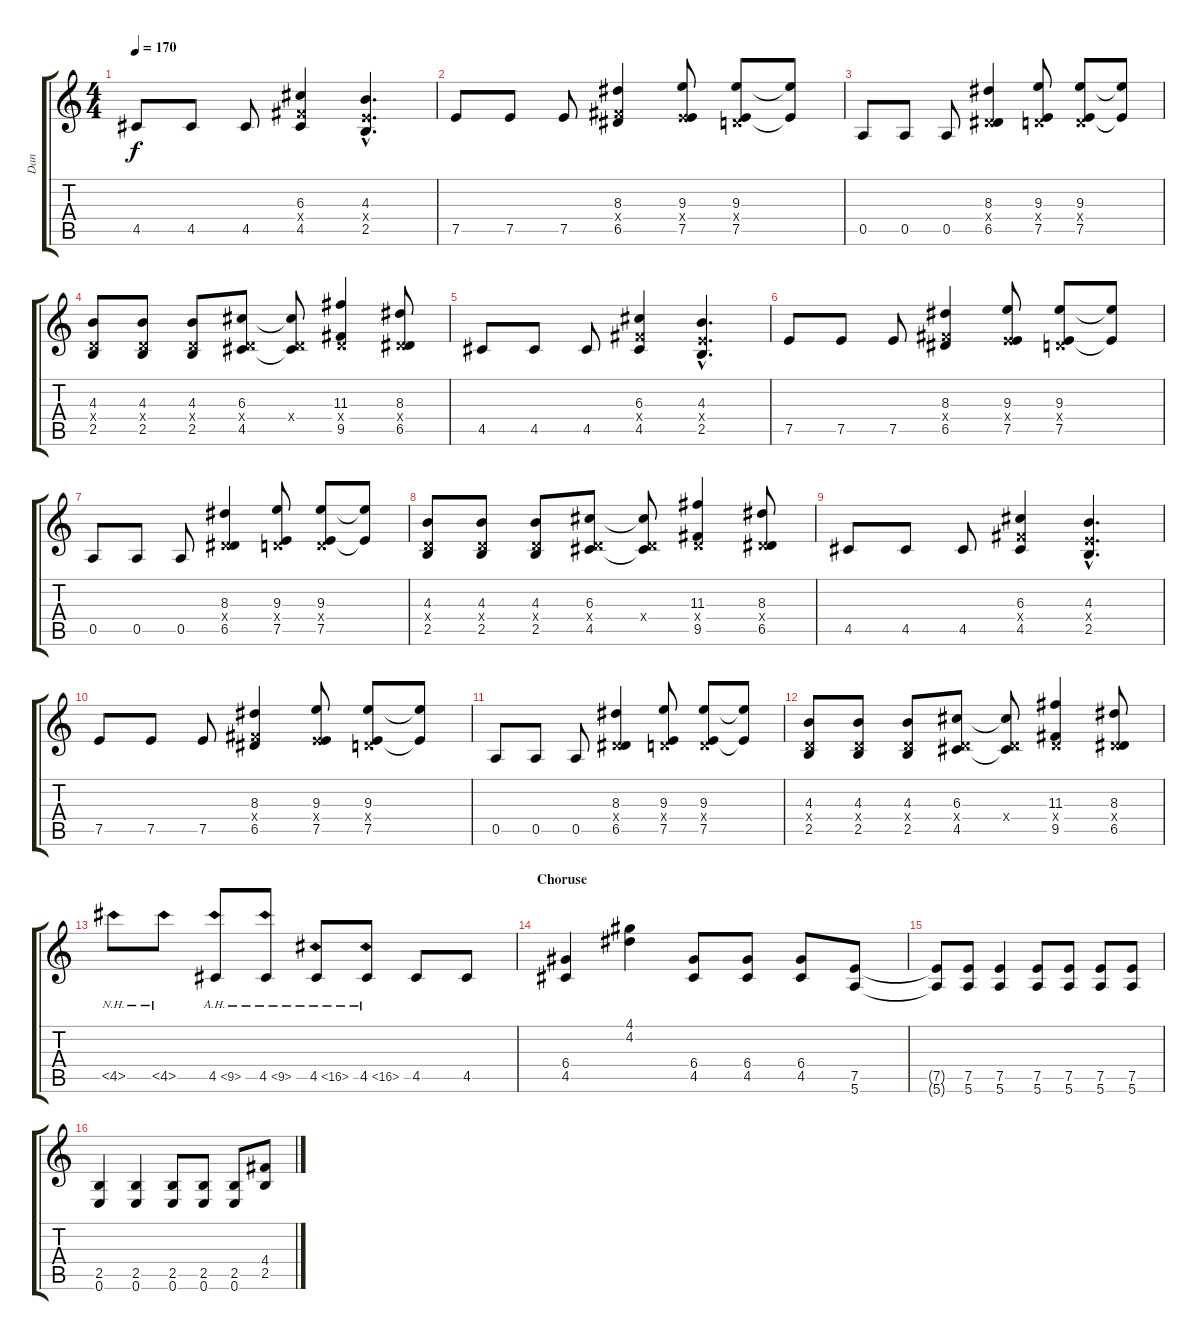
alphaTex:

\track ("Dan" "Dan") {instrument distortionguitar}
\staff {score tabs}
\tuning (E4 B3 G3 D3 A2 E2) {hide}
\ts (4 4)
\tempo 170
\clef g2
\ks c
4.5.8{dy f} 4.5.8 4.5.8 (6.3 4.4{x} 4.5).4 (4.3{hac} 2.4{hac x} 2.5{hac}).4{d} |
7.5.8 7.5.8 7.5.8 (8.3 4.4{x} 6.5).4 (9.3 2.4{x} 7.5).8 (9.3 0.4{x} 7.5).8 (9.3{t} 7.5{t}).8 |
0.5.8 0.5.8 0.5.8 (8.3 0.4{x} 6.5).4 (9.3 0.4{x} 7.5).8 (9.3 0.4{x} 7.5).8 (9.3{t} 7.5{t}).8 |
(4.3 0.4{x} 2.5).8 (4.3 0.4{x} 2.5).8 (4.3 0.4{x} 2.5).8 (6.3 0.4{x} 4.5).8 (6.3{t} 0.4{x} 4.5{t}).8 (11.3 0.4{x} 9.5).4 (8.3 0.4{x} 6.5).8 |
4.5.8 4.5.8 4.5.8 (6.3 4.4{x} 4.5).4 (4.3{hac} 2.4{hac x} 2.5{hac}).4{d} |
7.5.8 7.5.8 7.5.8 (8.3 4.4{x} 6.5).4 (9.3 2.4{x} 7.5).8 (9.3 0.4{x} 7.5).8 (9.3{t} 7.5{t}).8 |
0.5.8 0.5.8 0.5.8 (8.3 0.4{x} 6.5).4 (9.3 0.4{x} 7.5).8 (9.3 0.4{x} 7.5).8 (9.3{t} 7.5{t}).8 |
(4.3 0.4{x} 2.5).8 (4.3 0.4{x} 2.5).8 (4.3 0.4{x} 2.5).8 (6.3 0.4{x} 4.5).8 (6.3{t} 0.4{x} 4.5{t}).8 (11.3 0.4{x} 9.5).4 (8.3 0.4{x} 6.5).8 |
4.5.8 4.5.8 4.5.8 (6.3 4.4{x} 4.5).4 (4.3{hac} 2.4{hac x} 2.5{hac}).4{d} |
7.5.8 7.5.8 7.5.8 (8.3 4.4{x} 6.5).4 (9.3 2.4{x} 7.5).8 (9.3 0.4{x} 7.5).8 (9.3{t} 7.5{t}).8 |
0.5.8 0.5.8 0.5.8 (8.3 0.4{x} 6.5).4 (9.3 0.4{x} 7.5).8 (9.3 0.4{x} 7.5).8 (9.3{t} 7.5{t}).8 |
(4.3 0.4{x} 2.5).8 (4.3 0.4{x} 2.5).8 (4.3 0.4{x} 2.5).8 (6.3 0.4{x} 4.5).8 (6.3{t} 0.4{x} 4.5{t}).8 (11.3 0.4{x} 9.5).4 (8.3 0.4{x} 6.5).8 |
4.5{nh}.8 4.5{nh}.8 4.5{ah 5}.8 4.5{ah 5}.8 4.5{ah 12}.8 4.5{ah 12}.8 4.5.8 4.5.8 |
\section ("" "Choruse")
(6.4 4.5).4 (4.1 4.2).4 (6.4 4.5).8 (6.4 4.5).8 (6.4 4.5).8 (7.5 5.6).8 |
(7.5{t} 5.6{t}).8 (7.5 5.6).8 (7.5 5.6).4 (7.5 5.6).8 (7.5 5.6).8 (7.5 5.6).8 (7.5 5.6).8 |
(2.5 0.6).4 (2.5 0.6).4 (2.5 0.6).8 (2.5 0.6).8 (2.5 0.6).8 (4.4 2.5).8
